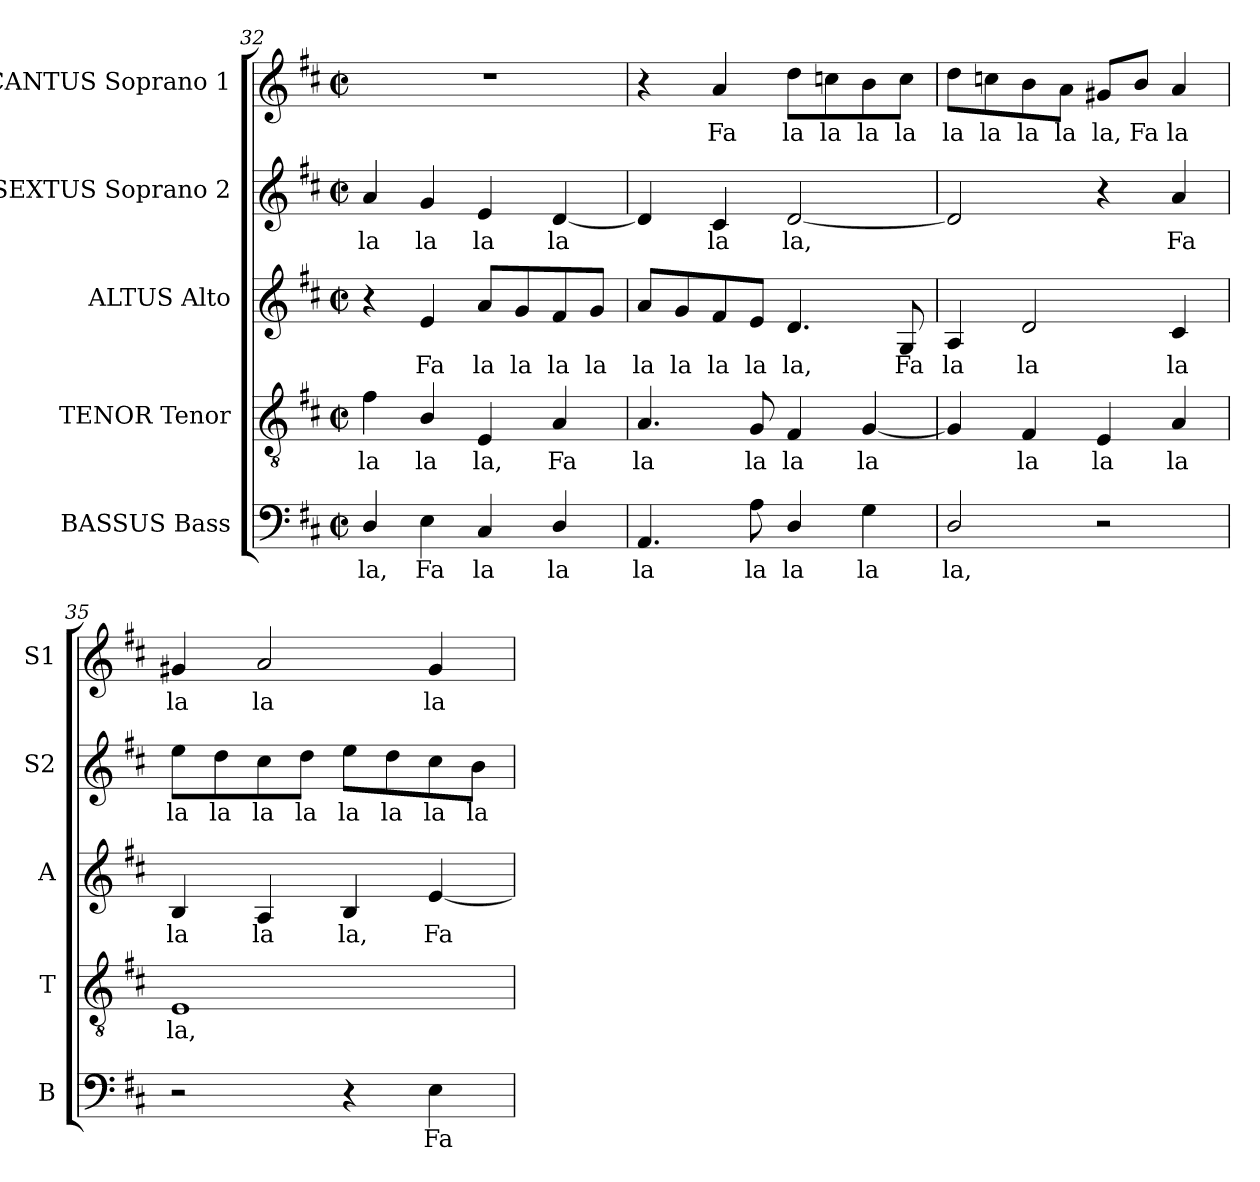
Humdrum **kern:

**kern	**text	**kern	**text	**kern	**text	**kern	**text	**kern	**text
*part5	*part5	*part4	*part4	*part3	*part3	*part2	*part2	*part1	*part1
*staff5	*staff5	*staff4	*staff4	*staff3	*staff3	*staff2	*staff2	*staff1	*staff1
*I"BASSUS Bass	*	*I"TENOR Tenor	*	*I"ALTUS Alto	*	*I"SEXTUS Soprano 2	*	*I"CANTUS Soprano 1	*
*I'B	*	*I'T	*	*I'A	*	*I'S2	*	*I'S1	*
*clefF4	*	*clefGv2	*	*clefG2	*	*clefG2	*	*clefG2	*
*	*	*ITrd7c12	*	*	*	*	*	*	*
*k[f#c#]	*	*k[f#c#]	*	*k[f#c#]	*	*k[f#c#]	*	*k[f#c#]	*
*D:	*	*D:	*	*D:	*	*D:	*	*D:	*
*M2/2	*	*M2/2	*	*M2/2	*	*M2/2	*	*M2/2	*
*met(c|)	*	*met(c|)	*	*met(c|)	*	*met(c|)	*	*met(c|)	*
=32	=32	=32	=32	=32	=32	=32	=32	=32	=32
!	!LO:LY:b:color=#000000	!	!	!	!	!	!	!	!
!	!	!	!LO:LY:b:color=#000000	!	!	!	!	!	!
!	!	!	!	!	!	!	!LO:LY:b:color=#000000	!	!
4Di/	la,	4F#i\	la	4r	.	4ai/	la	1r	.
!	!LO:LY:b:color=#000000	!	!	!	!	!	!	!	!
!	!	!	!LO:LY:b:color=#000000	!	!	!	!	!	!
!	!	!	!	!	!LO:LY:b:color=#000000	!	!	!	!
!	!	!	!	!	!	!	!LO:LY:b:color=#000000	!	!
4Ei\	Fa	4BBi/	la	4ei/	Fa	4gi/	la	.	.
!	!LO:LY:b:color=#000000	!	!	!	!	!	!	!	!
!	!	!	!LO:LY:b:color=#000000	!	!	!	!	!	!
!	!	!	!	!	!LO:LY:b:color=#000000	!	!	!	!
!	!	!	!	!	!	!	!LO:LY:b:color=#000000	!	!
4C#i/	la	4EEi/	la,	8ai/L	la	4ei/	la	.	.
!	!	!	!	!	!LO:LY:b:color=#000000	!	!	!	!
.	.	.	.	8gi/	la	.	.	.	.
!	!LO:LY:b:color=#000000	!	!	!	!	!	!	!	!
!	!	!	!LO:LY:b:color=#000000	!	!	!	!	!	!
!	!	!	!	!	!LO:LY:b:color=#000000	!	!	!	!
!	!	!	!	!	!	!	!LO:LY:b:color=#000000	!	!
4Di/	la	4AAi/	Fa	8f#i/	la	[4di/	la	.	.
!	!	!	!	!	!LO:LY:b:color=#000000	!	!	!	!
.	.	.	.	8gi/J	la	.	.	.	.
=33	=33	=33	=33	=33	=33	=33	=33	=33	=33
!	!LO:LY:b:color=#000000	!	!	!	!	!	!	!	!
!	!	!	!LO:LY:b:color=#000000	!	!	!	!	!	!
!	!	!	!	!	!LO:LY:b:color=#000000	!	!	!	!
4.AAi/	la	4.AAi/	la	8ai/L	la	4di/]	.	4r	.
!	!	!	!	!	!LO:LY:b:color=#000000	!	!	!	!
.	.	.	.	8gi/	la	.	.	.	.
!	!	!	!	!	!LO:LY:b:color=#000000	!	!	!	!
!	!	!	!	!	!	!	!LO:LY:b:color=#000000	!	!
!	!	!	!	!	!	!	!	!	!LO:LY:b:color=#000000
.	.	.	.	8f#i/	la	4c#i/	la	4ai/	Fa
!	!LO:LY:b:color=#000000	!	!	!	!	!	!	!	!
!	!	!	!LO:LY:b:color=#000000	!	!	!	!	!	!
!	!	!	!	!	!LO:LY:b:color=#000000	!	!	!	!
8Ai\	la	8GGi/	la	8ei/J	la	.	.	.	.
!	!LO:LY:b:color=#000000	!	!	!	!	!	!	!	!
!	!	!	!LO:LY:b:color=#000000	!	!	!	!	!	!
!	!	!	!	!	!LO:LY:b:color=#000000	!	!	!	!
!	!	!	!	!	!	!	!LO:LY:b:color=#000000	!	!
!	!	!	!	!	!	!	!	!	!LO:LY:b:color=#000000
4Di/	la	4FF#i/	la	4.di/	la,	[2di/	la,	8ddi\L	la
!	!	!	!	!	!	!	!	!	!LO:LY:b:color=#000000
.	.	.	.	.	.	.	.	8ccni\	la
!	!LO:LY:b:color=#000000	!	!	!	!	!	!	!	!
!	!	!	!LO:LY:b:color=#000000	!	!	!	!	!	!
!	!	!	!	!	!	!	!	!	!LO:LY:b:color=#000000
4Gi\	la	[4GGi/	la	.	.	.	.	8bi\	la
!	!	!	!	!	!LO:LY:b:color=#000000	!	!	!	!
!	!	!	!	!	!	!	!	!	!LO:LY:b:color=#000000
.	.	.	.	8Gi/	Fa	.	.	8cci\J	la
=34	=34	=34	=34	=34	=34	=34	=34	=34	=34
!	!LO:LY:b:color=#000000	!	!	!	!	!	!	!	!
!	!	!	!	!	!LO:LY:b:color=#000000	!	!	!	!
!	!	!	!	!	!	!	!	!	!LO:LY:b:color=#000000
2Di/	la,	4GGi/]	.	4Ai/	la	2di/]	.	8ddi\L	la
!	!	!	!	!	!	!	!	!	!LO:LY:b:color=#000000
.	.	.	.	.	.	.	.	8ccni\	la
!	!	!	!LO:LY:b:color=#000000	!	!	!	!	!	!
!	!	!	!	!	!LO:LY:b:color=#000000	!	!	!	!
!	!	!	!	!	!	!	!	!	!LO:LY:b:color=#000000
.	.	4FF#i/	la	2di/	la	.	.	8bi\	la
!	!	!	!	!	!	!	!	!	!LO:LY:b:color=#000000
.	.	.	.	.	.	.	.	8ai\J	la
!	!	!	!LO:LY:b:color=#000000	!	!	!	!	!	!
!	!	!	!	!	!	!	!	!	!LO:LY:b:color=#000000
2r	.	4EEi/	la	.	.	4r	.	8g#Xi/L	la,
!	!	!	!	!	!	!	!	!	!LO:LY:b:color=#000000
.	.	.	.	.	.	.	.	8bi/J	Fa
!	!	!	!LO:LY:b:color=#000000	!	!	!	!	!	!
!	!	!	!	!	!LO:LY:b:color=#000000	!	!	!	!
!	!	!	!	!	!	!	!LO:LY:b:color=#000000	!	!
!	!	!	!	!	!	!	!	!	!LO:LY:b:color=#000000
.	.	4AAi/	la	4c#i/	la	4ai/	Fa	4ai/	la
=35	=35	=35	=35	=35	=35	=35	=35	=35	=35
!	!	!	!LO:LY:b:color=#000000	!	!	!	!	!	!
!	!	!	!	!	!LO:LY:b:color=#000000	!	!	!	!
!	!	!	!	!	!	!	!LO:LY:b:color=#000000	!	!
!	!	!	!	!	!	!	!	!	!LO:LY:b:color=#000000
2r	.	1EEi	la,	4Bi/	la	8eei\L	la	4g#Xi/	la
!	!	!	!	!	!	!	!LO:LY:b:color=#000000	!	!
.	.	.	.	.	.	8ddi\	la	.	.
!	!	!	!	!	!LO:LY:b:color=#000000	!	!	!	!
!	!	!	!	!	!	!	!LO:LY:b:color=#000000	!	!
!	!	!	!	!	!	!	!	!	!LO:LY:b:color=#000000
.	.	.	.	4Ai/	la	8cc#i\	la	2ai/	la
!	!	!	!	!	!	!	!LO:LY:b:color=#000000	!	!
.	.	.	.	.	.	8ddi\J	la	.	.
!	!	!	!	!	!LO:LY:b:color=#000000	!	!	!	!
!	!	!	!	!	!	!	!LO:LY:b:color=#000000	!	!
4r	.	.	.	4Bi/	la,	8eei\L	la	.	.
!	!	!	!	!	!	!	!LO:LY:b:color=#000000	!	!
.	.	.	.	.	.	8ddi\	la	.	.
!	!LO:LY:b:color=#000000	!	!	!	!	!	!	!	!
!	!	!	!	!	!LO:LY:b:color=#000000	!	!	!	!
!	!	!	!	!	!	!	!LO:LY:b:color=#000000	!	!
!	!	!	!	!	!	!	!	!	!LO:LY:b:color=#000000
4Ei\	Fa	.	.	[4ei/	Fa	8cc#i\	la	4g#i/	la
!	!	!	!	!	!	!	!LO:LY:b:color=#000000	!	!
.	.	.	.	.	.	8bi\J	la	.	.
=	=	=	=	=	=	=	=	=	=
*-	*-	*-	*-	*-	*-	*-	*-	*-	*-
